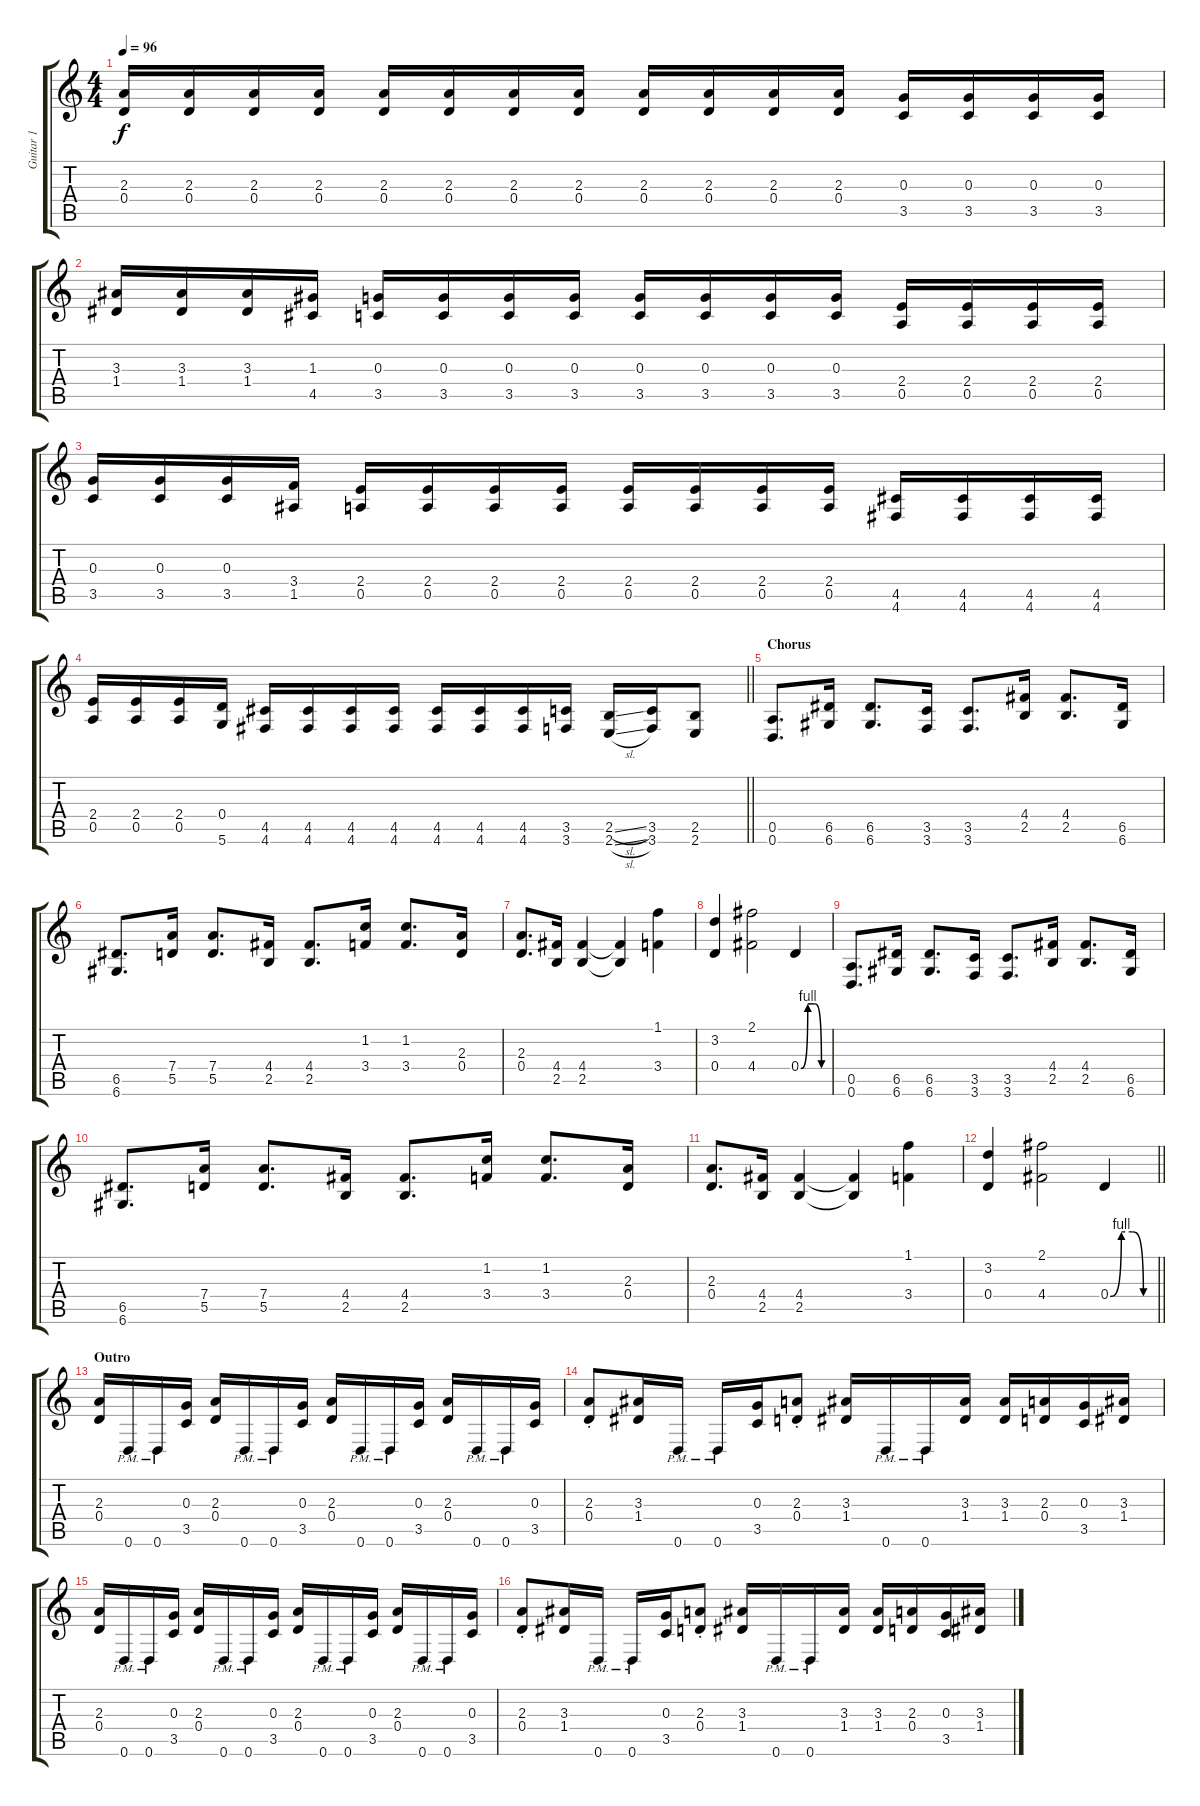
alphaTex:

\track ("Guitar 1" "Guitar 1") {instrument distortionguitar}
\staff {score tabs}
\tuning (E4 B3 G3 D3 A2 D2) {hide}
\ts (4 4)
\tempo 96
\clef g2
\ks c
(2.3 0.4).16{dy f} (2.3 0.4).16 (2.3 0.4).16 (2.3 0.4).16 (2.3 0.4).16 (2.3 0.4).16 (2.3 0.4).16 (2.3 0.4).16 (2.3 0.4).16 (2.3 0.4).16 (2.3 0.4).16 (2.3 0.4).16 (0.3 3.5).16 (0.3 3.5).16 (0.3 3.5).16 (0.3 3.5).16 |
(3.3 1.4).16 (3.3 1.4).16 (3.3 1.4).16 (1.3 4.5).16 (0.3 3.5).16 (0.3 3.5).16 (0.3 3.5).16 (0.3 3.5).16 (0.3 3.5).16 (0.3 3.5).16 (0.3 3.5).16 (0.3 3.5).16 (2.4 0.5).16 (2.4 0.5).16 (2.4 0.5).16 (2.4 0.5).16 |
(0.3 3.5).16 (0.3 3.5).16 (0.3 3.5).16 (3.4 1.5).16 (2.4 0.5).16 (2.4 0.5).16 (2.4 0.5).16 (2.4 0.5).16 (2.4 0.5).16 (2.4 0.5).16 (2.4 0.5).16 (2.4 0.5).16 (4.5 4.6).16 (4.5 4.6).16 (4.5 4.6).16 (4.5 4.6).16 |
\barLineRight lightlight
(2.4 0.5).16 (2.4 0.5).16 (2.4 0.5).16 (0.4 5.6).16 (4.5 4.6).16 (4.5 4.6).16 (4.5 4.6).16 (4.5 4.6).16 (4.5 4.6).16 (4.5 4.6).16 (4.5 4.6).16 (3.5 3.6).16 (2.5{sl} 2.6{sl}).16 (3.5 3.6).16 (2.5 2.6).8 |
\section ("" "Chorus")
(0.5 0.6).8{d} (6.5 6.6).16 (6.5 6.6).8{d} (3.5 3.6).16 (3.5 3.6).8{d} (4.4 2.5).16 (4.4 2.5).8{d} (6.5 6.6).16 |
(6.5 6.6).8{d} (7.4 5.5).16 (7.4 5.5).8{d} (4.4 2.5).16 (4.4 2.5).8{d} (1.2 3.4).16 (1.2 3.4).8{d} (2.3 0.4).16 |
(2.3 0.4).8{d} (4.4 2.5).16 (4.4 2.5).4 (4.4{t} 2.5{t}).4 (1.1 3.4).4 |
(3.2 0.4).4 (2.1 4.4).2 0.4{be (custom 0 0 15 4 30 4 45 0 60 0)}.4 |
(0.5 0.6).8{d} (6.5 6.6).16 (6.5 6.6).8{d} (3.5 3.6).16 (3.5 3.6).8{d} (4.4 2.5).16 (4.4 2.5).8{d} (6.5 6.6).16 |
(6.5 6.6).8{d} (7.4 5.5).16 (7.4 5.5).8{d} (4.4 2.5).16 (4.4 2.5).8{d} (1.2 3.4).16 (1.2 3.4).8{d} (2.3 0.4).16 |
(2.3 0.4).8{d} (4.4 2.5).16 (4.4 2.5).4 (4.4{t} 2.5{t}).4 (1.1 3.4).4 |
\barLineRight lightlight
(3.2 0.4).4 (2.1 4.4).2 0.4{be (custom 0 0 15 4 30 4 45 0 60 0)}.4 |
\section ("" "Outro")
(2.3 0.4).16{instrument distortionguitar} 0.6{pm}.16 0.6{pm}.16 (0.3 3.5).16 (2.3 0.4).16 0.6{pm}.16 0.6{pm}.16 (0.3 3.5).16 (2.3 0.4).16 0.6{pm}.16 0.6{pm}.16 (0.3 3.5).16 (2.3 0.4).16 0.6{pm}.16 0.6{pm}.16 (0.3 3.5).16 |
(2.3{st} 0.4{st}).8 (3.3 1.4).16 0.6{pm}.16 0.6{pm}.16 (0.3 3.5).16 (2.3{st} 0.4{st}).8 (3.3 1.4).16 0.6{pm}.16 0.6{pm}.16 (3.3 1.4).16 (3.3 1.4).16 (2.3 0.4).16 (0.3 3.5).16 (3.3 1.4).16 |
(2.3 0.4).16 0.6{pm}.16 0.6{pm}.16 (0.3 3.5).16 (2.3 0.4).16 0.6{pm}.16 0.6{pm}.16 (0.3 3.5).16 (2.3 0.4).16 0.6{pm}.16 0.6{pm}.16 (0.3 3.5).16 (2.3 0.4).16 0.6{pm}.16 0.6{pm}.16 (0.3 3.5).16 |
(2.3{st} 0.4{st}).8 (3.3 1.4).16 0.6{pm}.16 0.6{pm}.16 (0.3 3.5).16 (2.3{st} 0.4{st}).8 (3.3 1.4).16 0.6{pm}.16 0.6{pm}.16 (3.3 1.4).16 (3.3 1.4).16 (2.3 0.4).16 (0.3 3.5).16 (3.3 1.4).16
